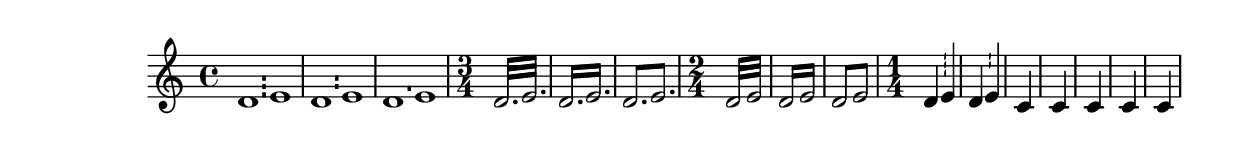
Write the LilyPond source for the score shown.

\version "2.11.51"

\header{
texidoc="
Chord tremolos look like beams, but are a kind of repeat symbol.
To avoid confusion, chord tremolo beams do not reach the stems, but 
leave a gap.  Chord tremolo beams on half notes are not ambiguous,
as half notes cannot appear in a regular beam, and should reach the 
stems.

In this example, each tremolo lasts exactly one measure.

(To ensure that the spacing engine is not confused we add some regular
notes as well.)

"
}

\context Voice \relative c' {
  \time 4/4
  \repeat "tremolo" 16 { d32 e }
  \repeat "tremolo" 8 { d16 e }
  \repeat "tremolo" 4 { d8 e }

  \time 3/4
  \repeat "tremolo" 12 { d32 e }
  \repeat "tremolo" 6 { d16 e } 
  \repeat "tremolo" 3 { d8 e } 

  \time 2/4
  \repeat "tremolo" 8 { d32 e }
  \repeat "tremolo" 4 { d16 e }
  \repeat "tremolo" 2 { d8 e }

  \time 1/4
  \repeat "tremolo" 4 { d32 e }
  \repeat "tremolo" 2 { d16 e }

  c4 c4 c4 c4 c4 
}

